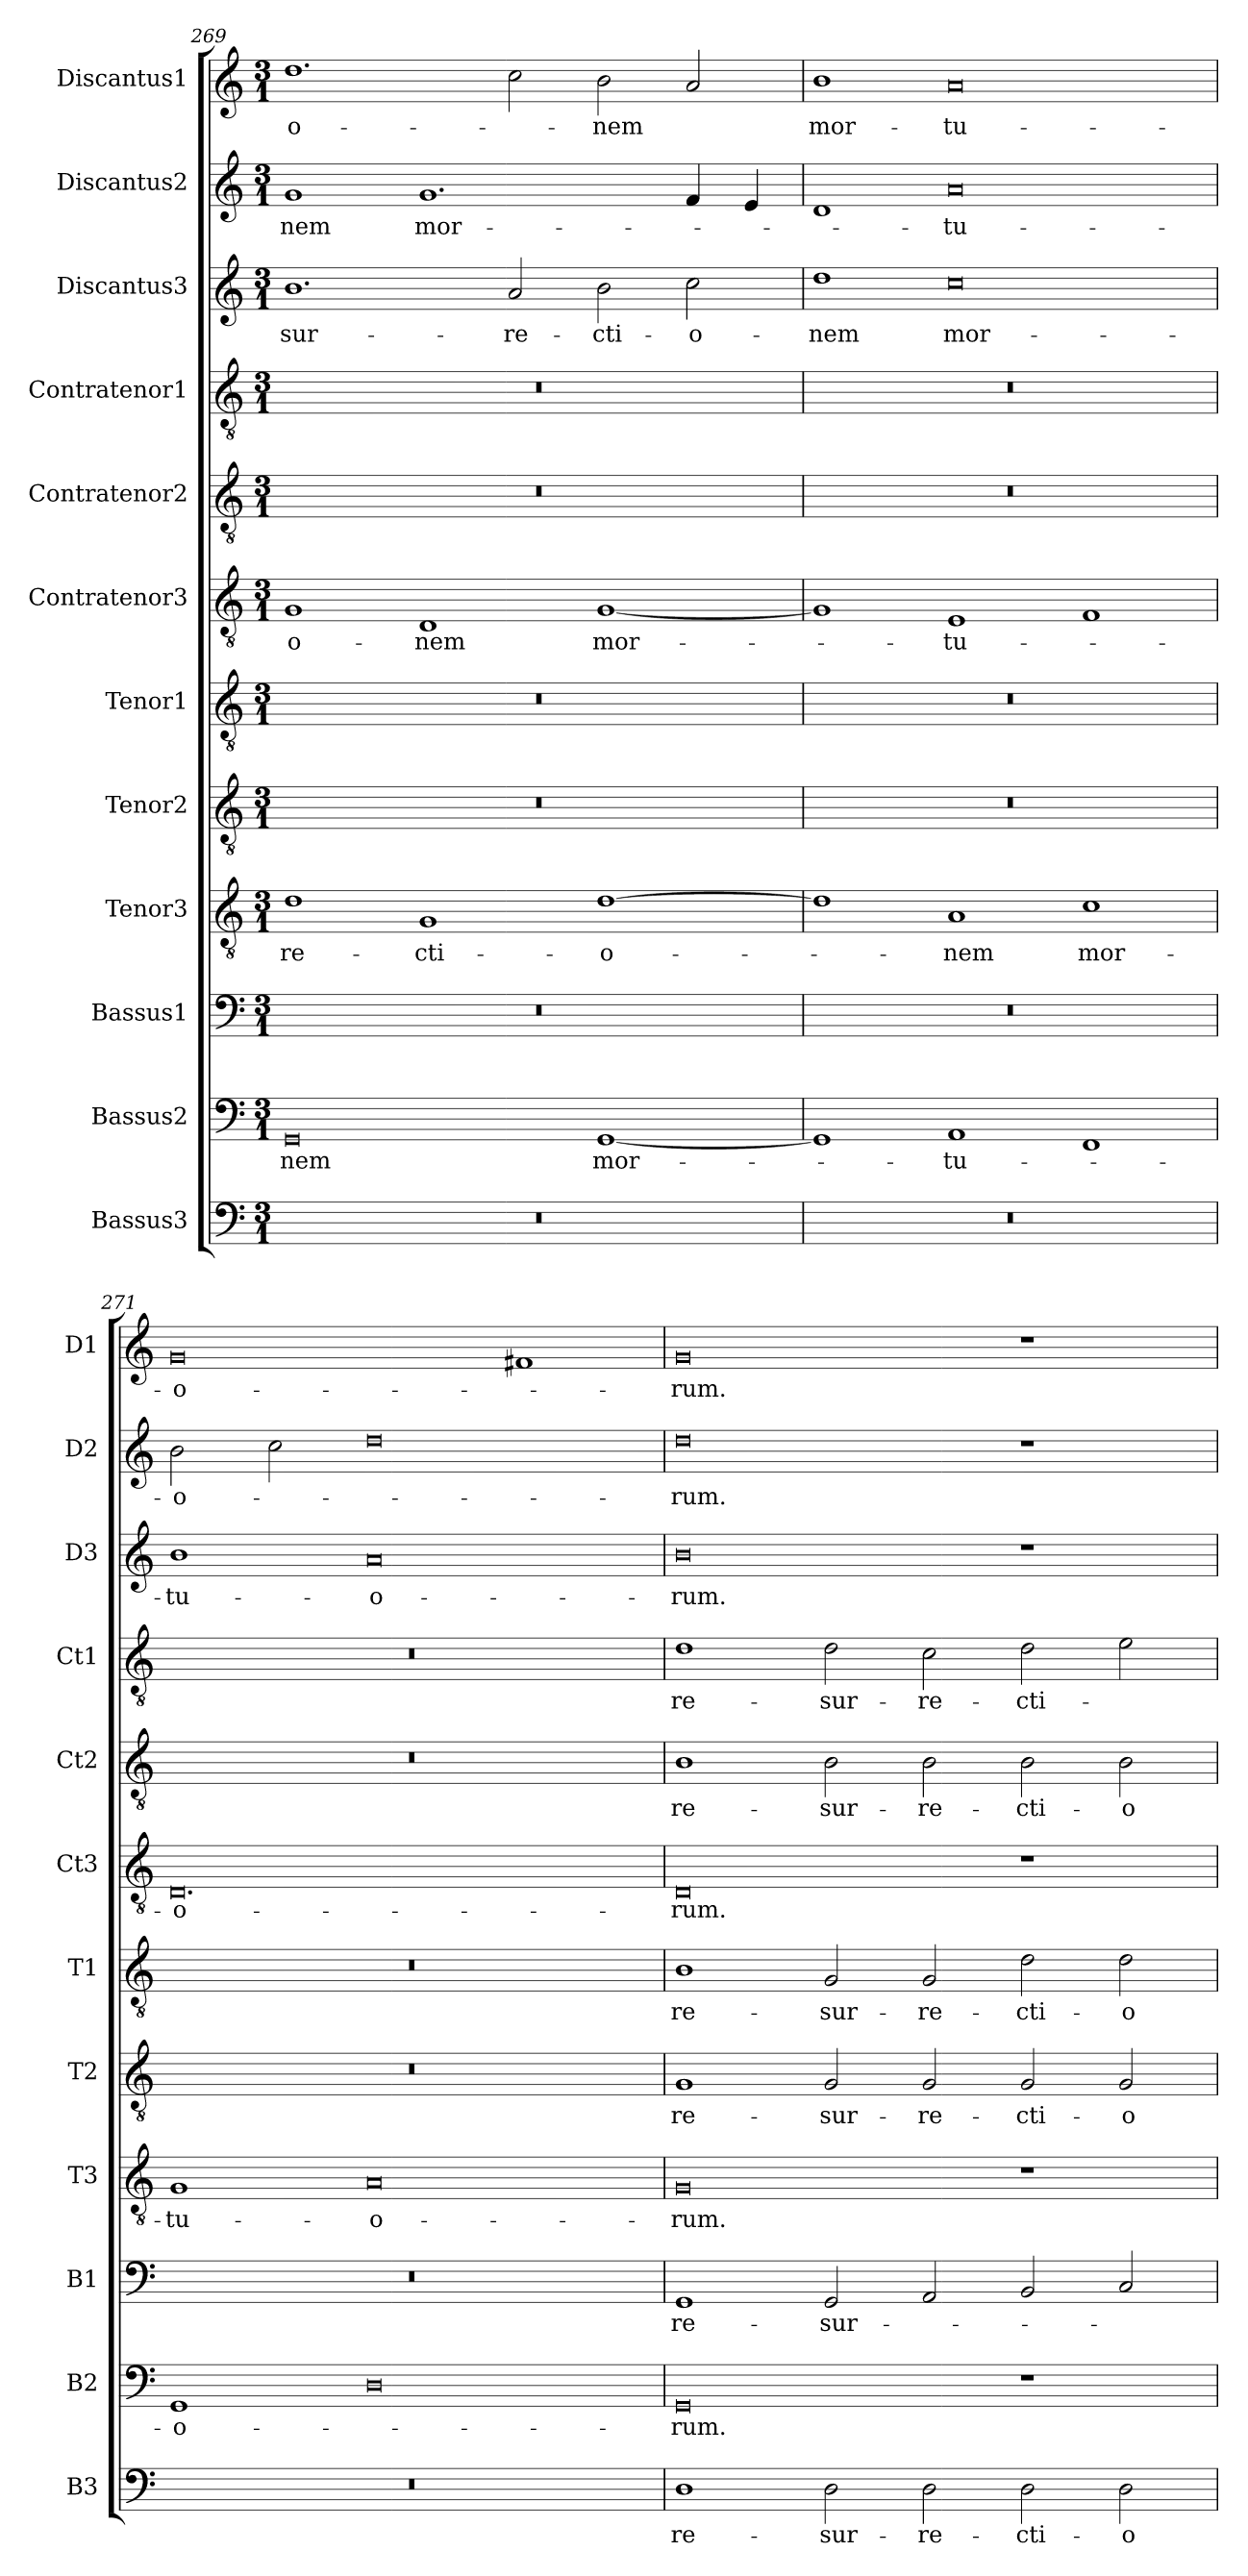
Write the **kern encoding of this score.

**kern	**text	**kern	**text	**kern	**text	**kern	**text	**kern	**text	**kern	**text	**kern	**text	**kern	**text	**kern	**text	**kern	**text	**kern	**text	**kern	**text
*part12	*part12	*part11	*part11	*part10	*part10	*part9	*part9	*part8	*part8	*part7	*part7	*part6	*part6	*part5	*part5	*part4	*part4	*part3	*part3	*part2	*part2	*part1	*part1
*staff12	*staff12	*staff11	*staff11	*staff10	*staff10	*staff9	*staff9	*staff8	*staff8	*staff7	*staff7	*staff6	*staff6	*staff5	*staff5	*staff4	*staff4	*staff3	*staff3	*staff2	*staff2	*staff1	*staff1
*I"Bassus3	*	*I"Bassus2	*	*I"Bassus1	*	*I"Tenor3	*	*I"Tenor2	*	*I"Tenor1	*	*I"Contratenor3	*	*I"Contratenor2	*	*I"Contratenor1	*	*I"Discantus3	*	*I"Discantus2	*	*I"Discantus1	*
*I'B3	*	*I'B2	*	*I'B1	*	*I'T3	*	*I'T2	*	*I'T1	*	*I'Ct3	*	*I'Ct2	*	*I'Ct1	*	*I'D3	*	*I'D2	*	*I'D1	*
*clefF4	*	*clefF4	*	*clefF4	*	*clefGv2	*	*clefGv2	*	*clefGv2	*	*clefGv2	*	*clefGv2	*	*clefGv2	*	*clefG2	*	*clefG2	*	*clefG2	*
*k[]	*	*k[]	*	*k[]	*	*k[]	*	*k[]	*	*k[]	*	*k[]	*	*k[]	*	*k[]	*	*k[]	*	*k[]	*	*k[]	*
*M3/1	*	*M3/1	*	*M3/1	*	*M3/1	*	*M3/1	*	*M3/1	*	*M3/1	*	*M3/1	*	*M3/1	*	*M3/1	*	*M3/1	*	*M3/1	*
=269	=269	=269	=269	=269	=269	=269	=269	=269	=269	=269	=269	=269	=269	=269	=269	=269	=269	=269	=269	=269	=269	=269	=269
0.r	.	0GG	-nem	0.r	.	1d	-re-	0.r	.	0.r	.	1G	-o-	0.r	.	0.r	.	1.b	-sur-	1g	-nem	1.dd	-o-
.	.	.	.	.	.	1G	-cti-	.	.	.	.	1D	-nem	.	.	.	.	.	.	1.g	mor-	.	.
.	.	.	.	.	.	.	.	.	.	.	.	.	.	.	.	.	.	2a	-re-	.	.	2cc	.
.	.	[1GG	mor-	.	.	[1d	-o-	.	.	.	.	[1G	mor-	.	.	.	.	2b	-cti-	.	.	2b	-nem
.	.	.	.	.	.	.	.	.	.	.	.	.	.	.	.	.	.	2cc	-o-	4f	.	2a	.
.	.	.	.	.	.	.	.	.	.	.	.	.	.	.	.	.	.	.	.	4e	.	.	.
=270	=270	=270	=270	=270	=270	=270	=270	=270	=270	=270	=270	=270	=270	=270	=270	=270	=270	=270	=270	=270	=270	=270	=270
0.r	.	1GG]	.	0.r	.	1d]	.	0.r	.	0.r	.	1G]	.	0.r	.	0.r	.	1dd	-nem	1d	.	1b	mor-
.	.	1AA	-tu-	.	.	1A	-nem	.	.	.	.	1E	-tu-	.	.	.	.	0cc	mor-	0a	-tu-	0a	-tu-
.	.	1FF	.	.	.	1c	mor-	.	.	.	.	1F	.	.	.	.	.	.	.	.	.	.	.
=271	=271	=271	=271	=271	=271	=271	=271	=271	=271	=271	=271	=271	=271	=271	=271	=271	=271	=271	=271	=271	=271	=271	=271
0.r	.	1GG	-o-	0.r	.	1G	-tu-	0.r	.	0.r	.	0.D	-o-	0.r	.	0.r	.	1b	-tu-	2b	-o-	0g	-o-
.	.	.	.	.	.	.	.	.	.	.	.	.	.	.	.	.	.	.	.	2cc	.	.	.
.	.	0D	.	.	.	0A	-o-	.	.	.	.	.	.	.	.	.	.	0a	-o-	0dd	.	.	.
.	.	.	.	.	.	.	.	.	.	.	.	.	.	.	.	.	.	.	.	.	.	1f#X	.
=272	=272	=272	=272	=272	=272	=272	=272	=272	=272	=272	=272	=272	=272	=272	=272	=272	=272	=272	=272	=272	=272	=272	=272
1D	re-	0GG	-rum.	1GG	re-	0G	-rum.	1G	re-	1B	re-	0D	-rum.	1B	re-	1d	re-	0b	-rum.	0dd	-rum.	0g	-rum.
2D	-sur-	.	.	2GG	-sur-	.	.	2G	-sur-	2G	-sur-	.	.	2B	-sur-	2d	-sur-	.	.	.	.	.	.
2D	-re-	.	.	2AA	.	.	.	2G	-re-	2G	-re-	.	.	2B	-re-	2c	-re-	.	.	.	.	.	.
2D	-cti-	1r	.	2BB	.	1r	.	2G	-cti-	2d	-cti-	1r	.	2B	-cti-	2d	-cti-	1r	.	1r	.	1r	.
2D	-o-	.	.	2C	.	.	.	2G	-o-	2d	-o-	.	.	2B	-o-	2e	.	.	.	.	.	.	.
=	=	=	=	=	=	=	=	=	=	=	=	=	=	=	=	=	=	=	=	=	=	=	=
*-	*-	*-	*-	*-	*-	*-	*-	*-	*-	*-	*-	*-	*-	*-	*-	*-	*-	*-	*-	*-	*-	*-	*-
